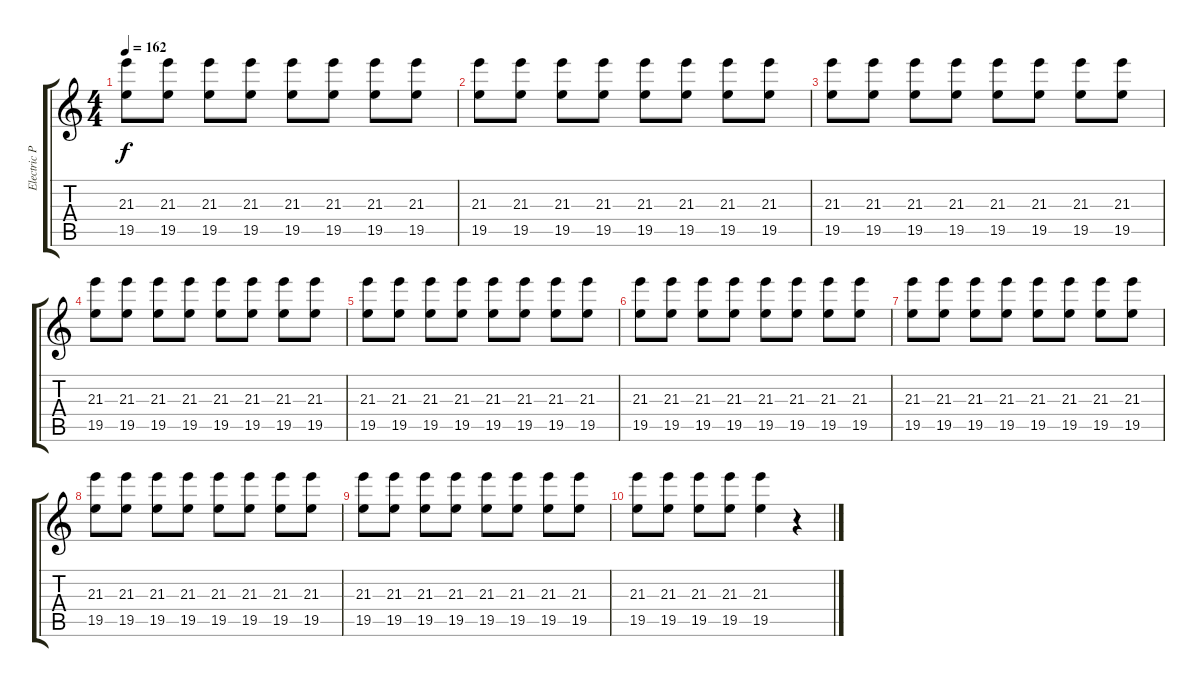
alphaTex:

\track ("Electric Piano [Chris Goss]" "Electric P") {instrument brightacousticpiano}
\staff {score tabs}
\tuning (E5 B4 G4 D4 A3 E3) {hide}
\ts (4 4)
\tempo 162
\clef g2
\ks c
(21.3 19.5).8{dy f} (21.3 19.5).8 (21.3 19.5).8 (21.3 19.5).8 (21.3 19.5).8 (21.3 19.5).8 (21.3 19.5).8 (21.3 19.5).8 |
(21.3 19.5).8 (21.3 19.5).8 (21.3 19.5).8 (21.3 19.5).8 (21.3 19.5).8 (21.3 19.5).8 (21.3 19.5).8 (21.3 19.5).8 |
(21.3 19.5).8 (21.3 19.5).8 (21.3 19.5).8 (21.3 19.5).8 (21.3 19.5).8 (21.3 19.5).8 (21.3 19.5).8 (21.3 19.5).8 |
(21.3 19.5).8 (21.3 19.5).8 (21.3 19.5).8 (21.3 19.5).8 (21.3 19.5).8 (21.3 19.5).8 (21.3 19.5).8 (21.3 19.5).8 |
(21.3 19.5).8 (21.3 19.5).8 (21.3 19.5).8 (21.3 19.5).8 (21.3 19.5).8 (21.3 19.5).8 (21.3 19.5).8 (21.3 19.5).8 |
(21.3 19.5).8 (21.3 19.5).8 (21.3 19.5).8 (21.3 19.5).8 (21.3 19.5).8 (21.3 19.5).8 (21.3 19.5).8 (21.3 19.5).8 |
(21.3 19.5).8 (21.3 19.5).8 (21.3 19.5).8 (21.3 19.5).8 (21.3 19.5).8 (21.3 19.5).8 (21.3 19.5).8 (21.3 19.5).8 |
(21.3 19.5).8 (21.3 19.5).8 (21.3 19.5).8 (21.3 19.5).8 (21.3 19.5).8 (21.3 19.5).8 (21.3 19.5).8 (21.3 19.5).8 |
(21.3 19.5).8 (21.3 19.5).8 (21.3 19.5).8 (21.3 19.5).8 (21.3 19.5).8 (21.3 19.5).8 (21.3 19.5).8 (21.3 19.5).8 |
(21.3 19.5).8 (21.3 19.5).8 (21.3 19.5).8 (21.3 19.5).8 (21.3 19.5).4 r.4
